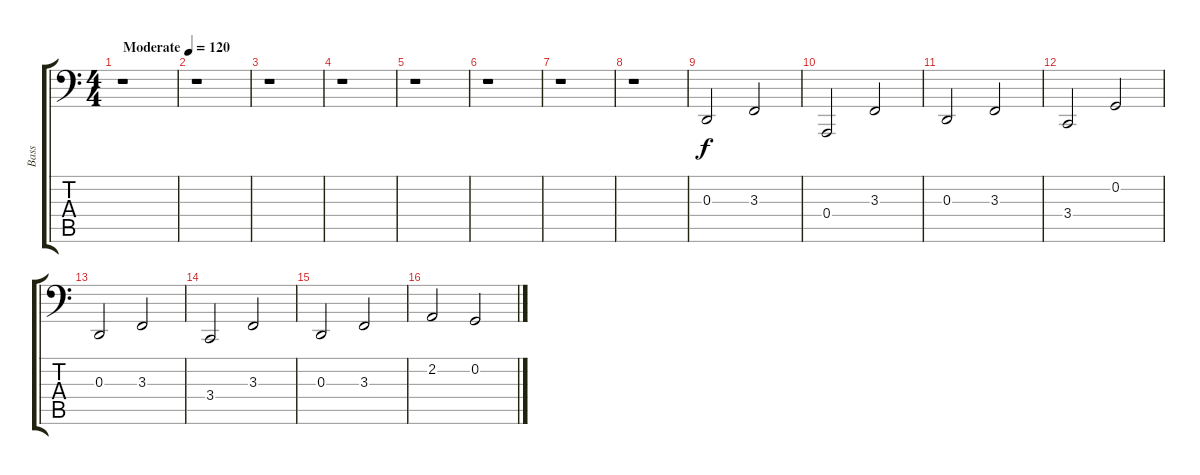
\track ("Bass" "Bass") {instrument acousticgrandpiano}
\staff {score tabs}
\tuning (C3 G2 D2 A1 E1 B0) {hide}
\ts (4 4)
\tempo (120 "Moderate")
\clef f4
\ks c
r.1{dy f instrument acousticgrandpiano} |
r.1 |
r.1 |
r.1 |
r.1 |
r.1 |
r.1 |
r.1 |
0.3.2 3.3.2 |
0.4.2 3.3.2 |
0.3.2 3.3.2 |
3.4.2 0.2.2 |
0.3.2 3.3.2 |
3.4.2 3.3.2 |
0.3.2 3.3.2 |
2.2.2 0.2.2
